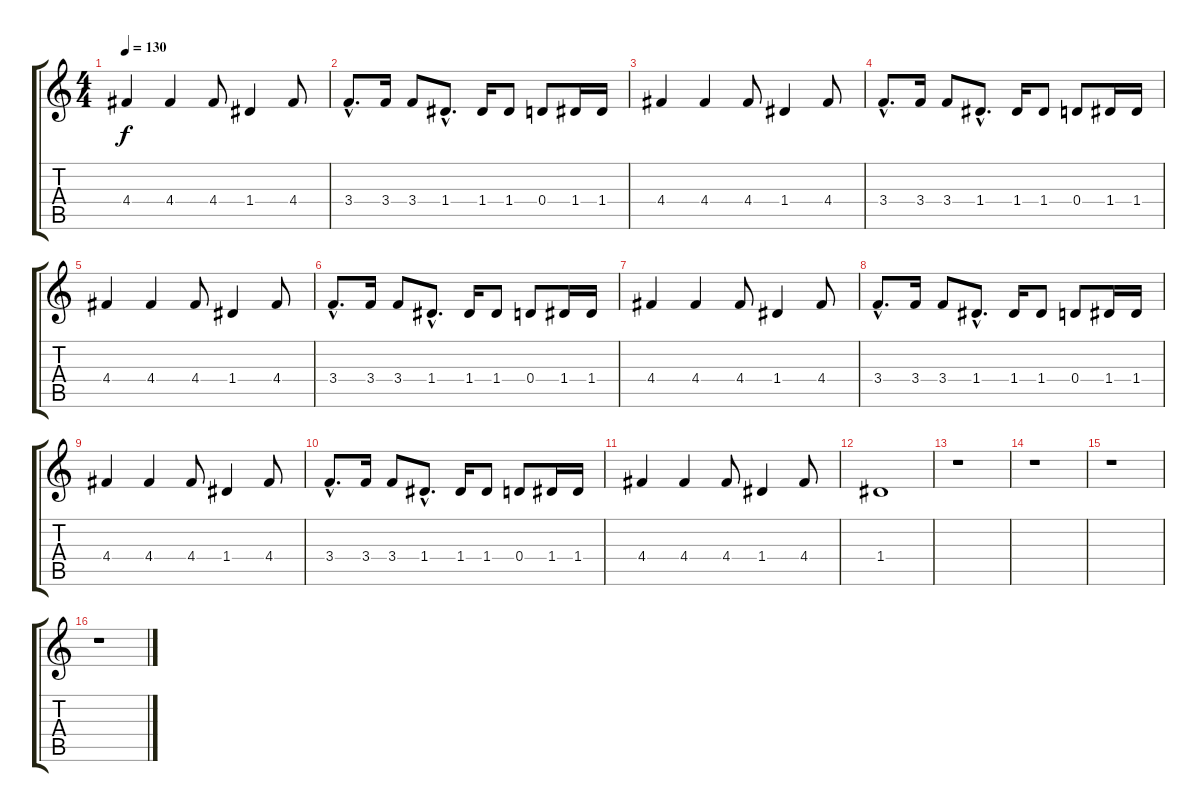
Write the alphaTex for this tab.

\track "" {instrument overdrivenguitar}
\staff {score tabs}
\tuning (E4 B3 G3 D3 A2 E2) {hide}
\ts (4 4)
\tempo 130
\clef g2
\ks c
4.4.4{dy f} 4.4.4 4.4.8 1.4.4 4.4.8 |
3.4{hac}.8{d} 3.4.16 3.4.8 1.4{hac}.8{d} 1.4.16 1.4.8 0.4.8 1.4.16 1.4.16 |
4.4.4 4.4.4 4.4.8 1.4.4 4.4.8 |
3.4{hac}.8{d} 3.4.16 3.4.8 1.4{hac}.8{d} 1.4.16 1.4.8 0.4.8 1.4.16 1.4.16 |
4.4.4 4.4.4 4.4.8 1.4.4 4.4.8 |
3.4{hac}.8{d} 3.4.16 3.4.8 1.4{hac}.8{d} 1.4.16 1.4.8 0.4.8 1.4.16 1.4.16 |
4.4.4 4.4.4 4.4.8 1.4.4 4.4.8 |
3.4{hac}.8{d} 3.4.16 3.4.8 1.4{hac}.8{d} 1.4.16 1.4.8 0.4.8 1.4.16 1.4.16 |
4.4.4 4.4.4 4.4.8 1.4.4 4.4.8 |
3.4{hac}.8{d} 3.4.16 3.4.8 1.4{hac}.8{d} 1.4.16 1.4.8 0.4.8 1.4.16 1.4.16 |
4.4.4 4.4.4 4.4.8 1.4.4 4.4.8 |
1.4.1 |
r.1 |
r.1 |
r.1 |
r.1
